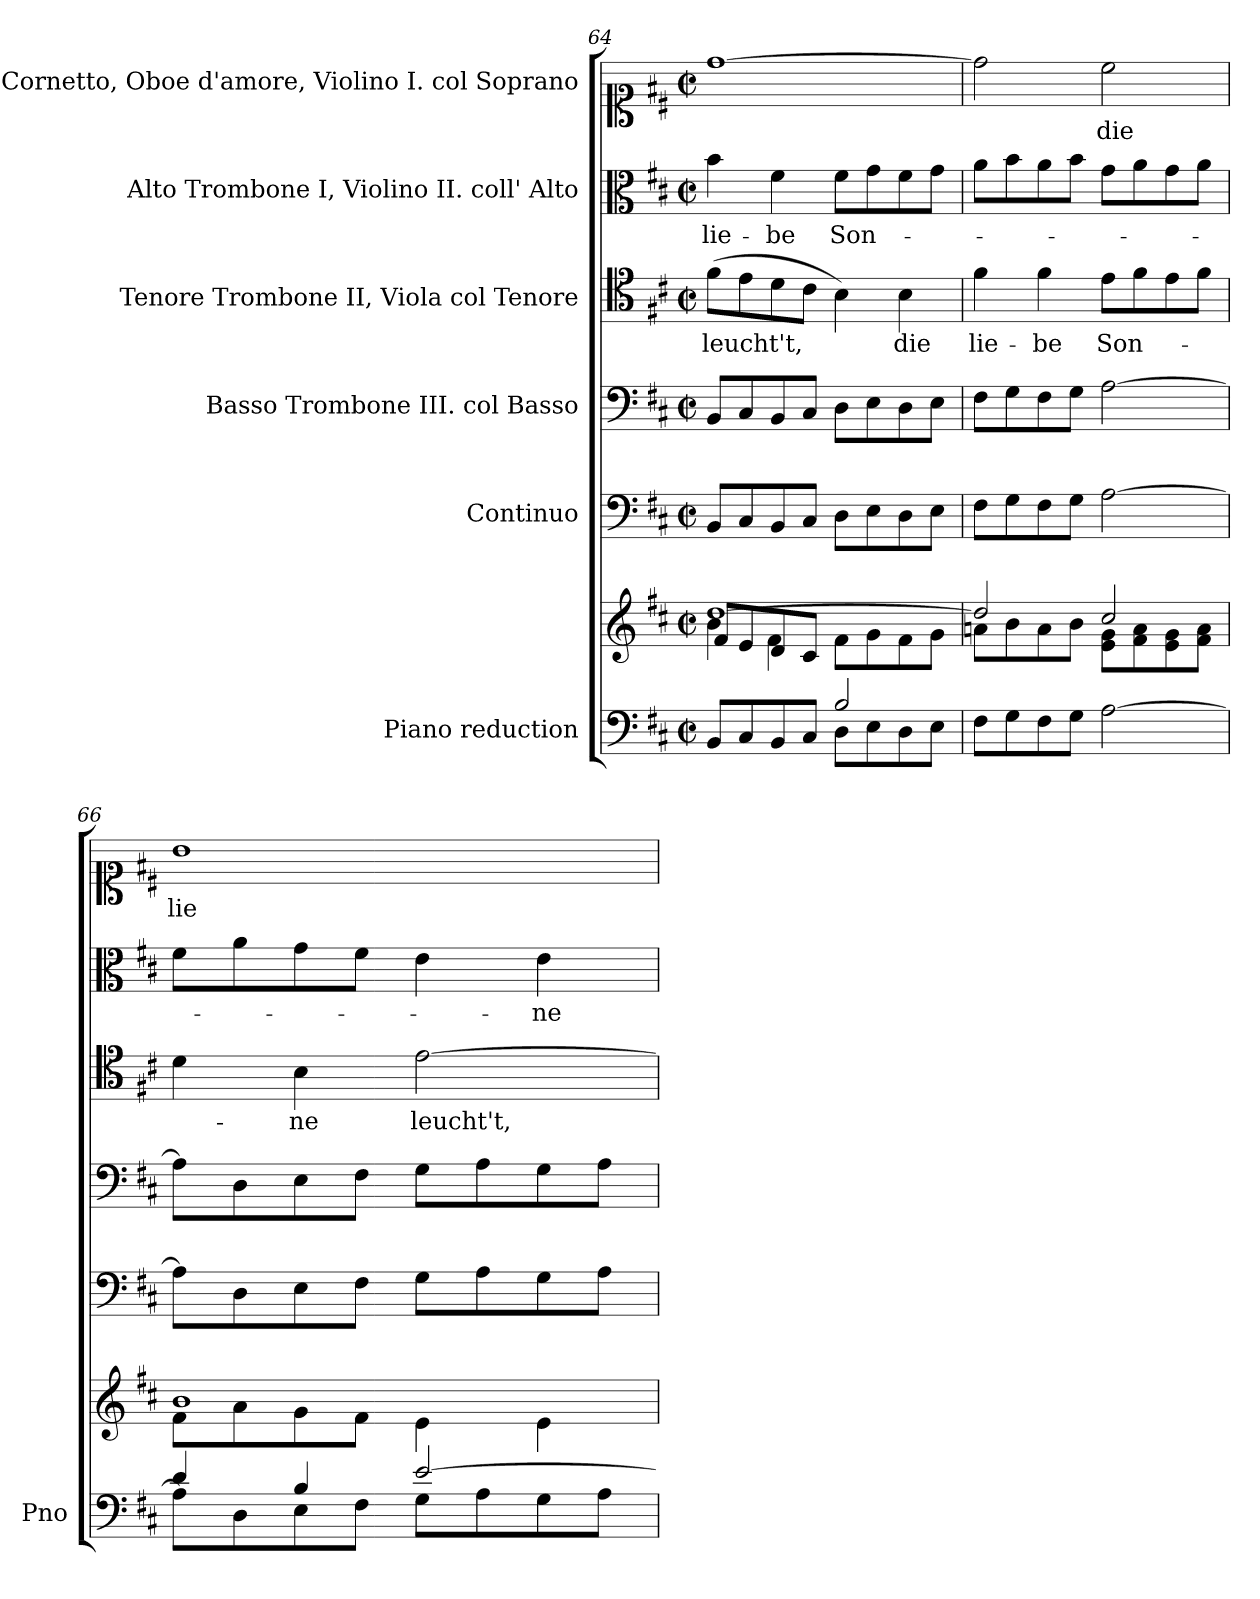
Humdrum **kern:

**kern	**kern	**kern	**kern	**kern	**text	**kern	**text	**kern	**text
*part6	*part6	*part5	*part4	*part3	*part3	*part2	*part2	*part1	*part1
*staff7	*staff6	*staff5	*staff4	*staff3	*staff3	*staff2	*staff2	*staff1	*staff1
*I"Piano reduction	*	*I"Continuo	*I"Basso  Trombone III. col Basso	*I"Tenore Trombone II, Viola col Tenore	*	*I"Alto Trombone I, Violino II.  coll' Alto	*	*I"Soprano Cornetto, Oboe d'amore, Violino I. col Soprano	*
*I'Pno	*	*	*	*	*	*	*	*	*
*clefF4	*clefG2	*clefF4	*clefF4	*clefC4	*	*clefC3	*	*clefC1	*
*k[f#c#]	*k[f#c#]	*k[f#c#]	*k[f#c#]	*k[f#c#]	*	*k[f#c#]	*	*k[f#c#]	*
*M2/2	*M2/2	*M2/2	*M2/2	*M2/2	*	*M2/2	*	*M2/2	*
*met(c|)	*met(c|)	*met(c|)	*met(c|)	*met(c|)	*	*met(c|)	*	*met(c|)	*
=64	=64	=64	=64	=64	=64	=64	=64	=64	=64
*^	*^	*	*	*	*	*	*	*	*
*	*	*	*^	*	*	*	*	*	*	*	*
!	!	!	!	!	!	!	!	!LO:LY:b	!	!LO:LY:b	!	!
2ryy	8BB/L	[1dd	8f#/L	4b\	8BB/L	8BB/L	(>8f#\L	leucht't,	4b\	lie-	[1dd	.
.	8C#/	.	8e/	.	8C#/	8C#/	8e\	.	.	.	.	.
!	!	!	!	!	!	!	!	!	!	!LO:LY:b	!	!
.	8BB/	.	8d/	4f#\	8BB/	8BB/	8d\	.	4f#\	-be	.	.
.	8C#/J	.	8c#/J	.	8C#/J	8C#/J	8c#\J	.	.	.	.	.
!	!	!	!	!	!	!	!	!	!	!LO:LY:b	!	!
2B/	8D\L	.	8f#\L	2ryy	8D\L	8D\L	4B\)	.	8f#\L	Son-	.	.
.	8E\	.	8g\	.	8E\	8E\	.	.	8g\	.	.	.
!	!	!	!	!	!	!	!	!LO:LY:b	!	!	!	!
.	8D\	.	8f#\	.	8D\	8D\	4B\	die	8f#\	.	.	.
.	8E\J	.	8g\J	.	8E\J	8E\J	.	.	8g\J	.	.	.
*	*	*	*v	*v	*	*	*	*	*	*	*	*
=65	=65	=65	=65	=65	=65	=65	=65	=65	=65	=65	=65
!	!	!	!	!	!	!	!LO:LY:b	!	!	!	!
*v	*v	*	*	*	*	*	*	*	*	*	*
8F#\L	2dd/]	8an\L	8F#\L	8F#\L	4f#\	lie-	8a\L	.	2dd\]	.
8G\	.	8b\	8G\	8G\	.	.	8b\	.	.	.
!	!	!	!	!	!	!LO:LY:b	!	!	!	!
8F#\	.	8a\	8F#\	8F#\	4f#\	-be	8a\	.	.	.
8G\J	.	8b\J	8G\J	8G\J	.	.	8b\J	.	.	.
!	!	!	!	!	!	!LO:LY:b	!	!	!	!LO:LY:b
[2A\	2cc#/	8e\ 8g\L	[2A\	[2A\	8e\L	Son-	8g\L	.	2cc#\	die
.	.	8f#\ 8a\	.	.	8f#\	.	8a\	.	.	.
.	.	8e\ 8g\	.	.	8e\	.	8g\	.	.	.
.	.	8f#\ 8a\J	.	.	8f#\J	.	8a\J	.	.	.
=66	=66	=66	=66	=66	=66	=66	=66	=66	=66	=66
*^	*	*	*	*	*	*	*	*	*	*
!	!	!	!	!	!	!	!	!	!	!	!LO:LY:b
4d/	8A\L]	1b	8f#\L	8A\L]	8A\L]	4d\	.	8f#\L	.	1b	lie-
.	8D\	.	8a\	8D\	8D\	.	.	8a\	.	.	.
!	!	!	!	!	!	!	!LO:LY:b	!	!	!	!
4B/	8E\	.	8g\	8E\	8E\	4B\	-ne	8g\	.	.	.
.	8F#\J	.	8f#\J	8F#\J	8F#\J	.	.	8f#\J	.	.	.
!	!	!	!	!	!	!	!LO:LY:b	!	!	!	!
[2e/	8G\L	.	4e\	8G\L	8G\L	[2e\	leucht't,	4e\	.	.	.
.	8A\	.	.	8A\	8A\	.	.	.	.	.	.
!	!	!	!	!	!	!	!	!	!LO:LY:b	!	!
.	8G\	.	4e\	8G\	8G\	.	.	4e\	-ne	.	.
.	8A\J	.	.	8A\J	8A\J	.	.	.	.	.	.
*v	*v	*	*	*	*	*	*	*	*	*	*
*	*v	*v	*	*	*	*	*	*	*	*
=	=	=	=	=	=	=	=	=	=
*-	*-	*-	*-	*-	*-	*-	*-	*-	*-
